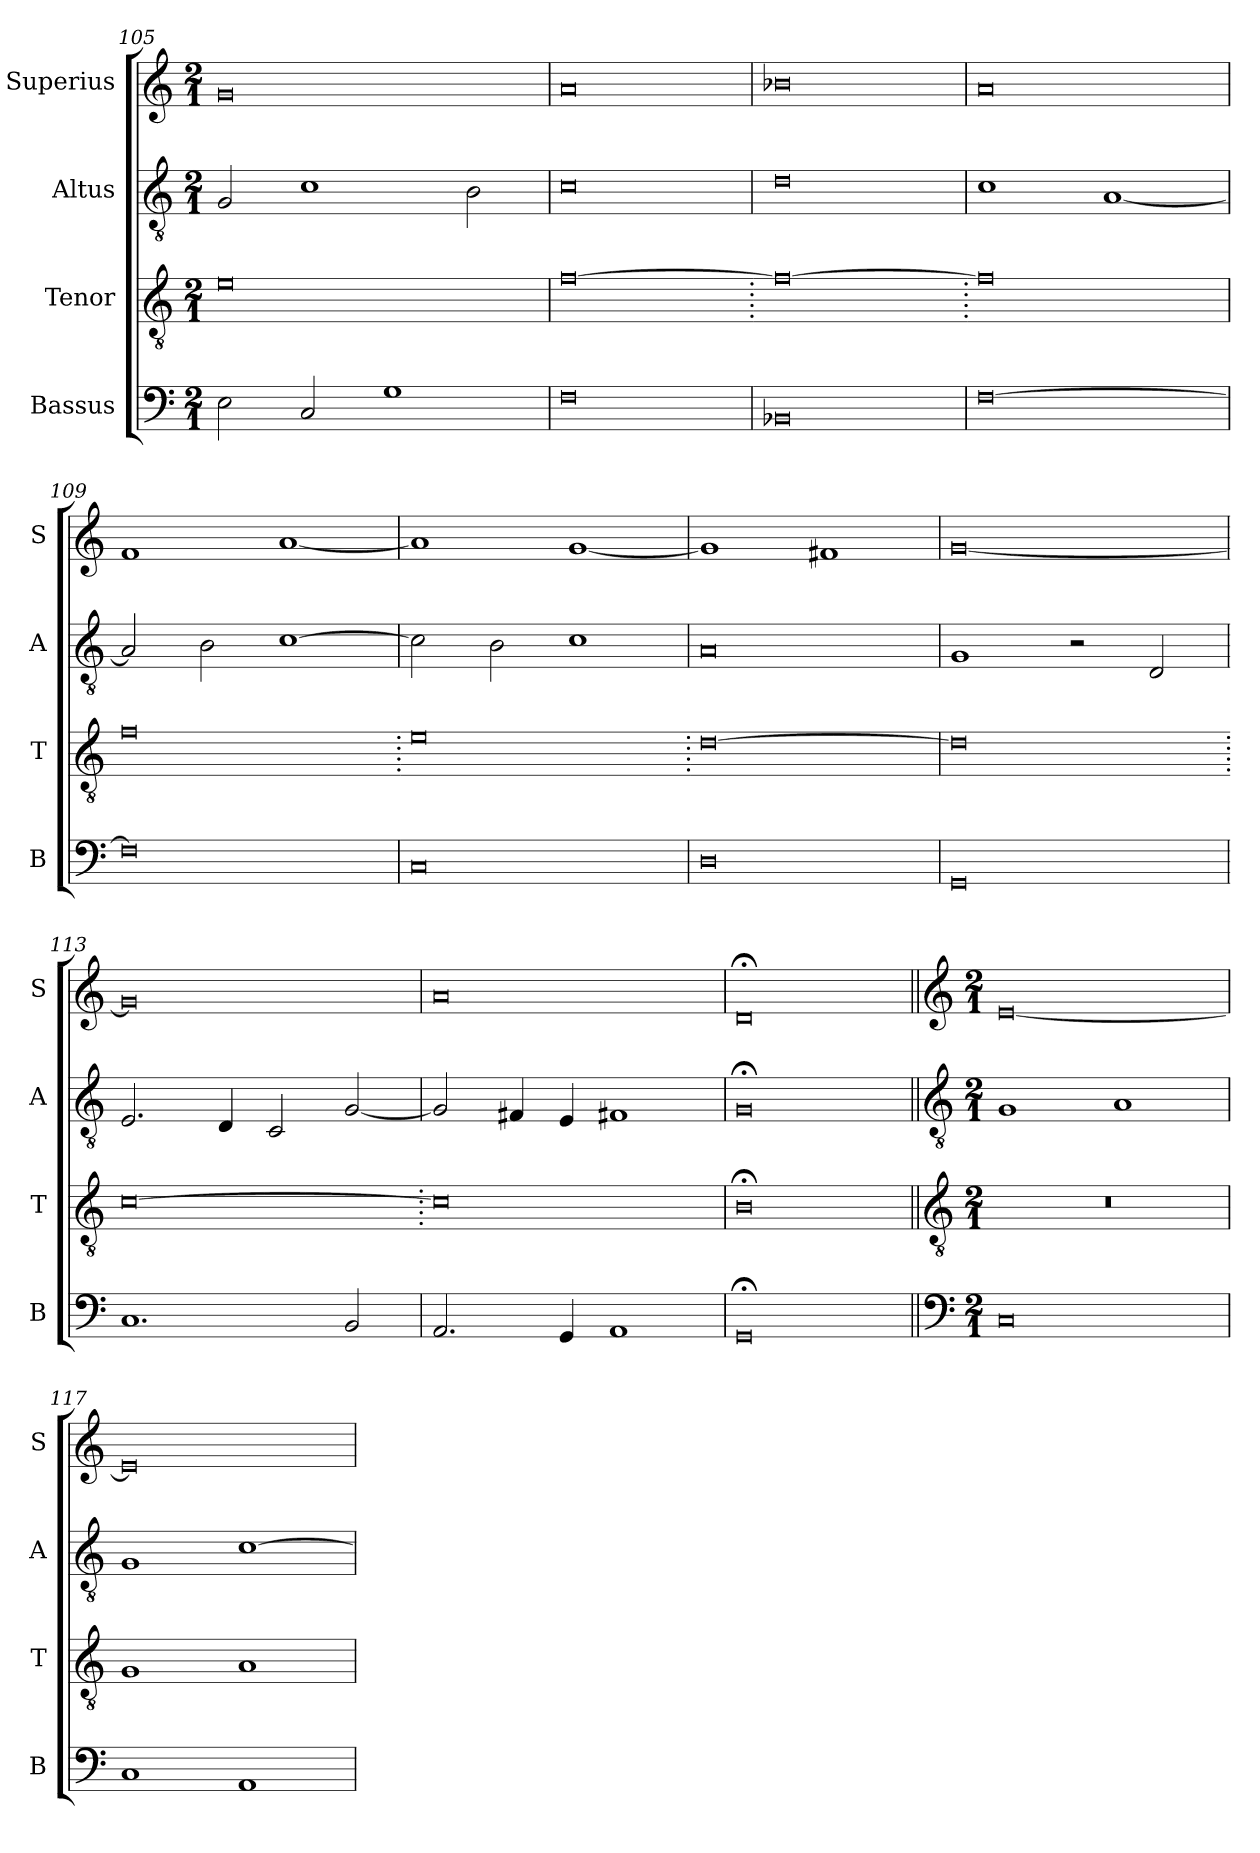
**kern	**kern	**kern	**kern
*part4	*part3	*part2	*part1
*staff4	*staff3	*staff2	*staff1
*I"Bassus	*I"Tenor	*I"Altus	*I"Superius
*I'B	*I'T	*I'A	*I'S
*clefF4	*clefGv2	*clefGv2	*clefG2
*k[]	*k[]	*k[]	*k[]
*M2/1	*M2/1	*M2/1	*M2/1
=105	=105	=105	=105
2E	0e	2G	0g
2C	.	1c	.
1G	.	.	.
.	.	2B	.
=106	=106	=106	=106
0F	[0f	0c	0a
=107	=107.	=107	=107
0BB-X	0f_	0d	0b-X
=108	=108.	=108	=108
[0F	0f]	1c	0a
.	.	[1A	.
=109	=109	=109	=109
0F]	0f	2A]	1f
.	.	2B	.
.	.	[1c	[1a
=110	=110.	=110	=110
0C	0e	2c]	1a]
.	.	2B	.
.	.	1c	[1g
=111	=111.	=111	=111
0D	[0d	0A	1g]
.	.	.	1f#X
=112	=112	=112	=112
0GG	0d]	1G	[0g
.	.	2r	.
.	.	2D	.
=113	=113.	=113	=113
1.C	[0c	2.E	0g]
.	.	4D	.
.	.	2C	.
2BB	.	[2G	.
=114	=114.	=114	=114
2.AA	0c]	2G]	0a
.	.	4F#X	.
4GG	.	4E	.
1AA	.	1F#X	.
=115	=115	=115	=115
0GG;<	0B;<	0G;<	0d;<
!!LO:LB:g=z
=116||	=116||	=116||	=116||
*clefF4	*clefGv2	*clefGv2	*clefG2
*k[]	*k[]	*k[]	*k[]
*M2/1	*M2/1	*M2/1	*M2/1
0C	0r	1G	[0e
.	.	1A	.
=117	=117	=117	=117
1C	1G	1G	0e]
1AA	1A	[1c	.
=	=	=	=
*-	*-	*-	*-
